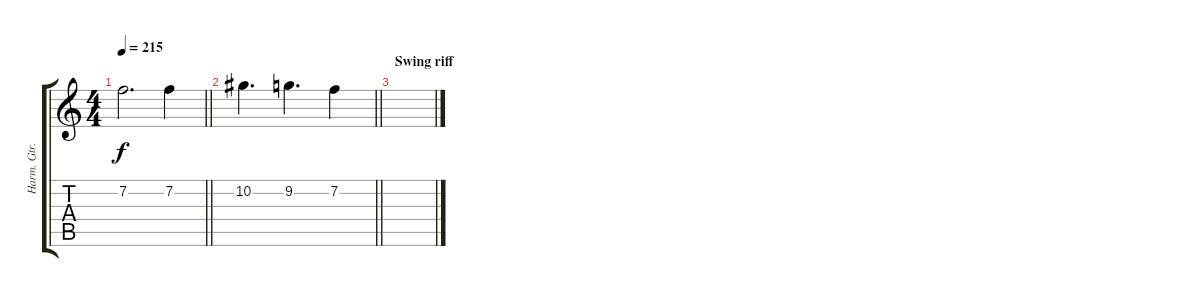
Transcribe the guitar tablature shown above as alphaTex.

\track ("Harm. Gtr." "Harm. Gtr.") {instrument distortionguitar}
\staff {score tabs}
\tuning (Eb4 Bb3 Gb3 Db3 Ab2 Eb2) {hide}
\ts (4 4)
\tempo 215
\clef g2
\barLineRight lightlight
\ks c
7.2{t}.2{d dy f} 7.2.4 |
\barLineRight lightlight
10.2.4{d} 9.2.4{d} 7.2.4 |
\section ("" "Swing riff")
